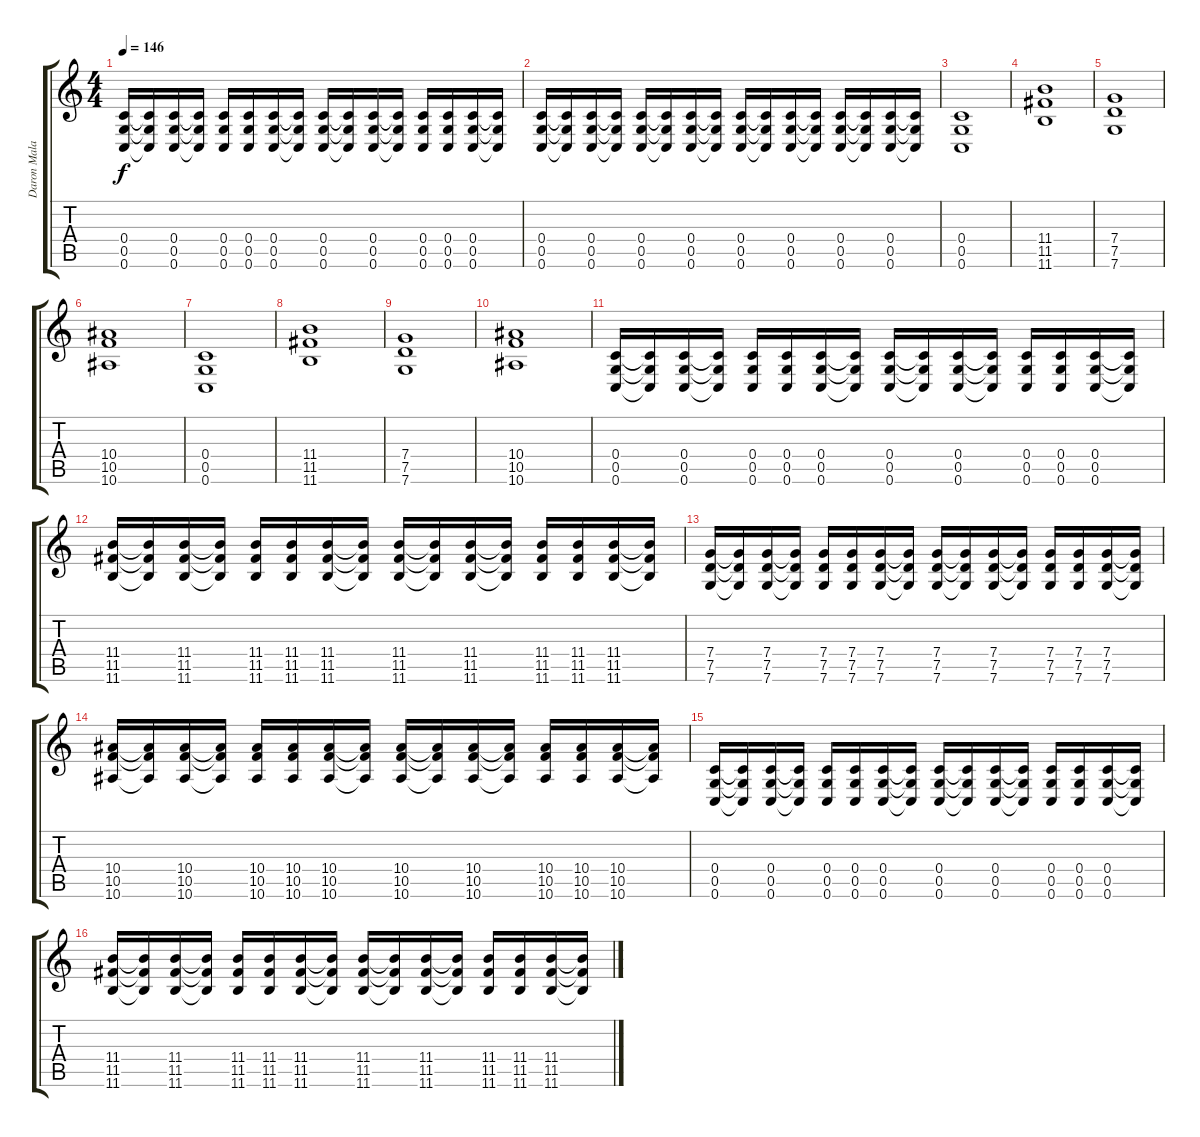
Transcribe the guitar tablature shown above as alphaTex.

\track ("Daron Malakian" "Daron Mala") {instrument distortionguitar}
\staff {score tabs}
\tuning (D4 A3 F3 C3 G2 C2) {hide}
\ts (4 4)
\tempo 146
\clef g2
\ks c
(0.4 0.5 0.6).16{dy f} (0.4{t} 0.5{t} 0.6{t}).16 (0.4 0.5 0.6).16 (0.4{t} 0.5{t} 0.6{t}).16 (0.4 0.5 0.6).16 (0.4 0.5 0.6).16 (0.4 0.5 0.6).16 (0.4{t} 0.5{t} 0.6{t}).16 (0.4 0.5 0.6).16 (0.4{t} 0.5{t} 0.6{t}).16 (0.4 0.5 0.6).16 (0.4{t} 0.5{t} 0.6{t}).16 (0.4 0.5 0.6).16 (0.4 0.5 0.6).16 (0.4 0.5 0.6).16 (0.4{t} 0.5{t} 0.6{t}).16 |
(0.4 0.5 0.6).16 (0.4{t} 0.5{t} 0.6{t}).16 (0.4 0.5 0.6).16 (0.4{t} 0.5{t} 0.6{t}).16 (0.4 0.5 0.6).16 (0.4{t} 0.5{t} 0.6{t}).16 (0.4 0.5 0.6).16 (0.4{t} 0.5{t} 0.6{t}).16 (0.4 0.5 0.6).16 (0.4{t} 0.5{t} 0.6{t}).16 (0.4 0.5 0.6).16 (0.4{t} 0.5{t} 0.6{t}).16 (0.4 0.5 0.6).16 (0.4{t} 0.5{t} 0.6{t}).16 (0.4 0.5 0.6).16 (0.4{t} 0.5{t} 0.6{t}).16 |
(0.4 0.5 0.6).1 |
(11.4 11.5 11.6).1 |
(7.4 7.5 7.6).1 |
(10.4 10.5 10.6).1 |
(0.4 0.5 0.6).1 |
(11.4 11.5 11.6).1 |
(7.4 7.5 7.6).1 |
(10.4 10.5 10.6).1 |
(0.4 0.5 0.6).16 (0.4{t} 0.5{t} 0.6{t}).16 (0.4 0.5 0.6).16 (0.4{t} 0.5{t} 0.6{t}).16 (0.4 0.5 0.6).16 (0.4 0.5 0.6).16 (0.4 0.5 0.6).16 (0.4{t} 0.5{t} 0.6{t}).16 (0.4 0.5 0.6).16 (0.4{t} 0.5{t} 0.6{t}).16 (0.4 0.5 0.6).16 (0.4{t} 0.5{t} 0.6{t}).16 (0.4 0.5 0.6).16 (0.4 0.5 0.6).16 (0.4 0.5 0.6).16 (0.4{t} 0.5{t} 0.6{t}).16 |
(11.4 11.5 11.6).16 (11.4{t} 11.5{t} 11.6{t}).16 (11.4 11.5 11.6).16 (11.4{t} 11.5{t} 11.6{t}).16 (11.4 11.5 11.6).16 (11.4 11.5 11.6).16 (11.4 11.5 11.6).16 (11.4{t} 11.5{t} 11.6{t}).16 (11.4 11.5 11.6).16 (11.4{t} 11.5{t} 11.6{t}).16 (11.4 11.5 11.6).16 (11.4{t} 11.5{t} 11.6{t}).16 (11.4 11.5 11.6).16 (11.4 11.5 11.6).16 (11.4 11.5 11.6).16 (11.4{t} 11.5{t} 11.6{t}).16 |
(7.4 7.5 7.6).16 (7.4{t} 7.5{t} 7.6{t}).16 (7.4 7.5 7.6).16 (7.4{t} 7.5{t} 7.6{t}).16 (7.4 7.5 7.6).16 (7.4 7.5 7.6).16 (7.4 7.5 7.6).16 (7.4{t} 7.5{t} 7.6{t}).16 (7.4 7.5 7.6).16 (7.4{t} 7.5{t} 7.6{t}).16 (7.4 7.5 7.6).16 (7.4{t} 7.5{t} 7.6{t}).16 (7.4 7.5 7.6).16 (7.4 7.5 7.6).16 (7.4 7.5 7.6).16 (7.4{t} 7.5{t} 7.6{t}).16 |
(10.4 10.5 10.6).16 (10.4{t} 10.5{t} 10.6{t}).16 (10.4 10.5 10.6).16 (10.4{t} 10.5{t} 10.6{t}).16 (10.4 10.5 10.6).16 (10.4 10.5 10.6).16 (10.4 10.5 10.6).16 (10.4{t} 10.5{t} 10.6{t}).16 (10.4 10.5 10.6).16 (10.4{t} 10.5{t} 10.6{t}).16 (10.4 10.5 10.6).16 (10.4{t} 10.5{t} 10.6{t}).16 (10.4 10.5 10.6).16 (10.4 10.5 10.6).16 (10.4 10.5 10.6).16 (10.4{t} 10.5{t} 10.6{t}).16 |
(0.4 0.5 0.6).16 (0.4{t} 0.5{t} 0.6{t}).16 (0.4 0.5 0.6).16 (0.4{t} 0.5{t} 0.6{t}).16 (0.4 0.5 0.6).16 (0.4 0.5 0.6).16 (0.4 0.5 0.6).16 (0.4{t} 0.5{t} 0.6{t}).16 (0.4 0.5 0.6).16 (0.4{t} 0.5{t} 0.6{t}).16 (0.4 0.5 0.6).16 (0.4{t} 0.5{t} 0.6{t}).16 (0.4 0.5 0.6).16 (0.4 0.5 0.6).16 (0.4 0.5 0.6).16 (0.4{t} 0.5{t} 0.6{t}).16 |
(11.4 11.5 11.6).16 (11.4{t} 11.5{t} 11.6{t}).16 (11.4 11.5 11.6).16 (11.4{t} 11.5{t} 11.6{t}).16 (11.4 11.5 11.6).16 (11.4 11.5 11.6).16 (11.4 11.5 11.6).16 (11.4{t} 11.5{t} 11.6{t}).16 (11.4 11.5 11.6).16 (11.4{t} 11.5{t} 11.6{t}).16 (11.4 11.5 11.6).16 (11.4{t} 11.5{t} 11.6{t}).16 (11.4 11.5 11.6).16 (11.4 11.5 11.6).16 (11.4 11.5 11.6).16 (11.4{t} 11.5{t} 11.6{t}).16
